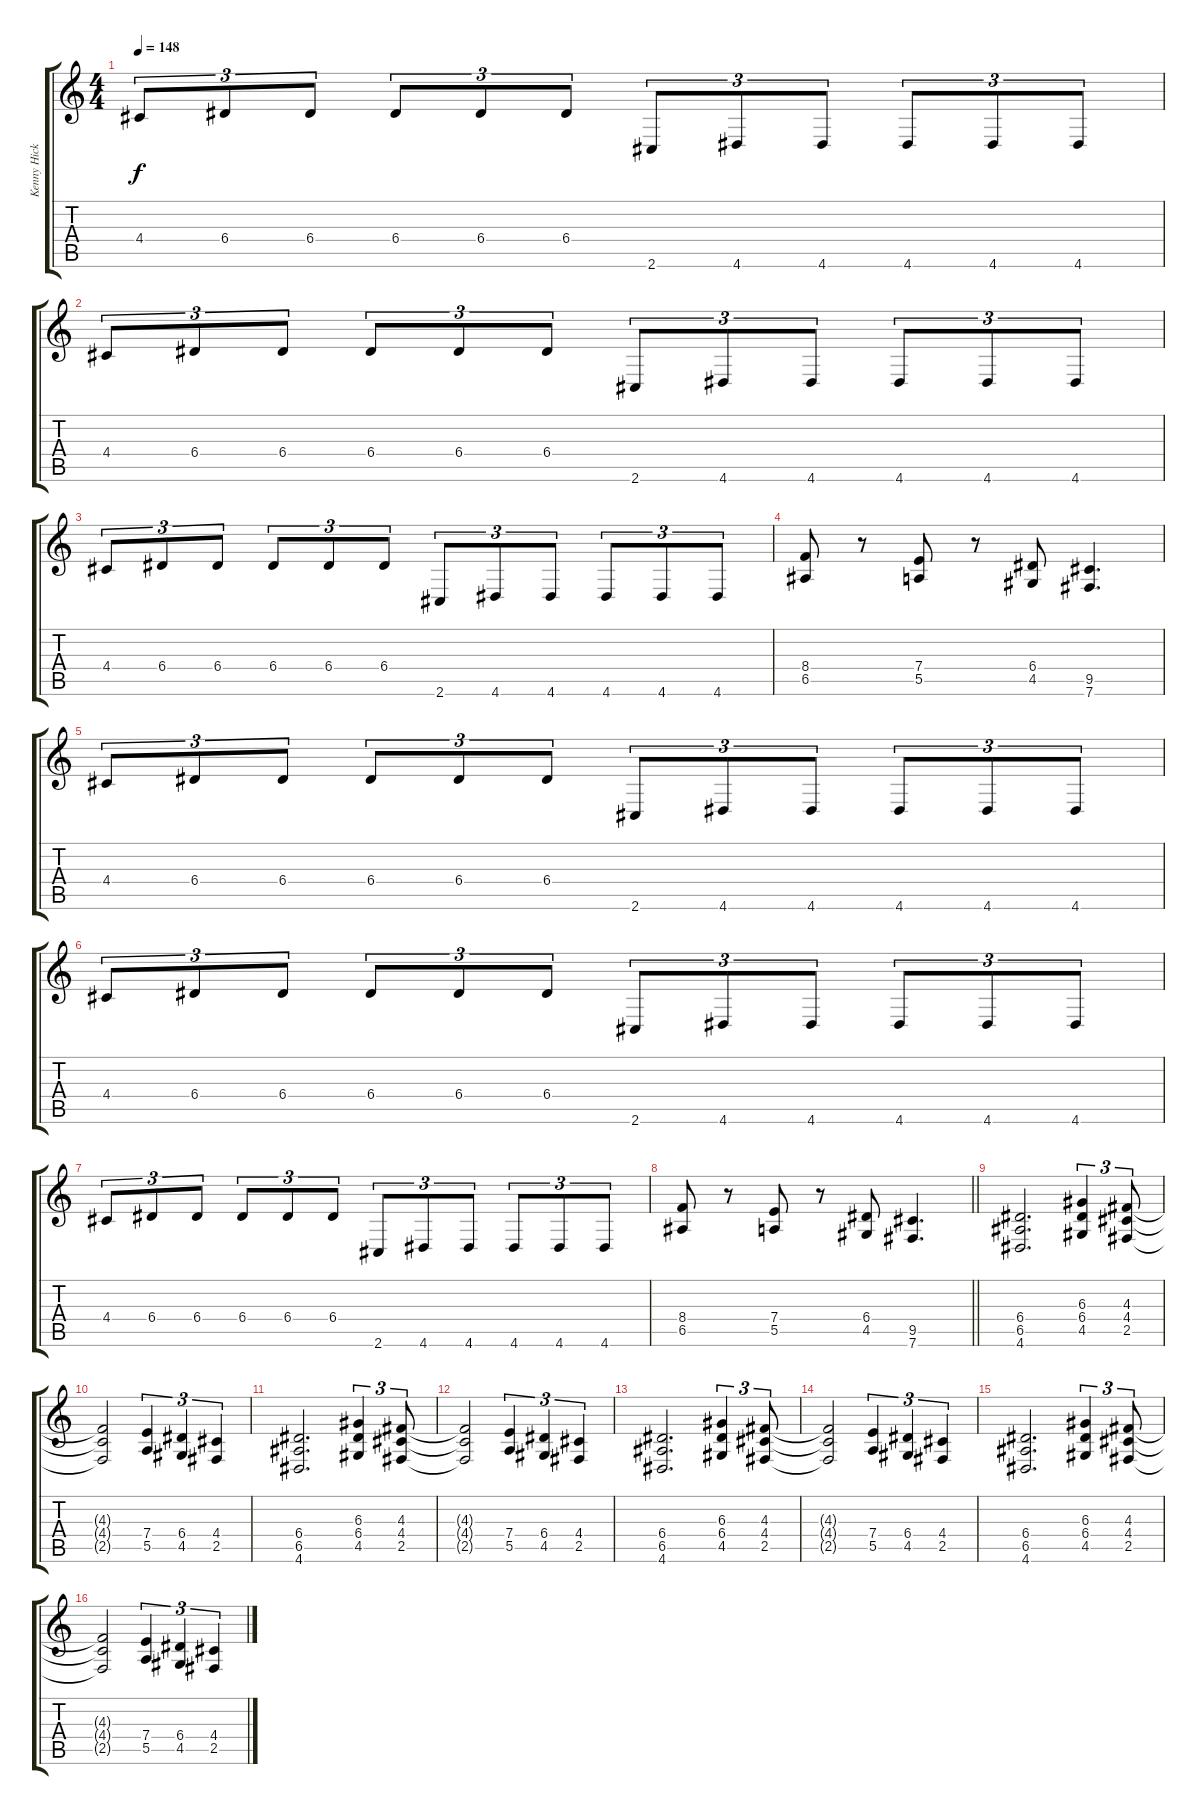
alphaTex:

\track ("Kenny Hickey" "Kenny Hick") {instrument distortionguitar}
\staff {score tabs}
\tuning (B3 Gb3 D3 A2 E2 B1) {hide}
\ts (4 4)
\section ("" "")
\tempo 148
\clef g2
\ks c
4.4.8{tu (3 2) dy f} 6.4.8{tu (3 2)} 6.4.8{tu (3 2)} 6.4.8{tu (3 2)} 6.4.8{tu (3 2)} 6.4.8{tu (3 2)} 2.6.8{tu (3 2)} 4.6.8{tu (3 2)} 4.6.8{tu (3 2)} 4.6.8{tu (3 2)} 4.6.8{tu (3 2)} 4.6.8{tu (3 2)} |
4.4.8{tu (3 2)} 6.4.8{tu (3 2)} 6.4.8{tu (3 2)} 6.4.8{tu (3 2)} 6.4.8{tu (3 2)} 6.4.8{tu (3 2)} 2.6.8{tu (3 2)} 4.6.8{tu (3 2)} 4.6.8{tu (3 2)} 4.6.8{tu (3 2)} 4.6.8{tu (3 2)} 4.6.8{tu (3 2)} |
4.4.8{tu (3 2)} 6.4.8{tu (3 2)} 6.4.8{tu (3 2)} 6.4.8{tu (3 2)} 6.4.8{tu (3 2)} 6.4.8{tu (3 2)} 2.6.8{tu (3 2)} 4.6.8{tu (3 2)} 4.6.8{tu (3 2)} 4.6.8{tu (3 2)} 4.6.8{tu (3 2)} 4.6.8{tu (3 2)} |
(8.4 6.5).8 r.8 (7.4 5.5).8 r.8 (6.4 4.5).8 (9.5 7.6).4{d} |
4.4.8{tu (3 2)} 6.4.8{tu (3 2)} 6.4.8{tu (3 2)} 6.4.8{tu (3 2)} 6.4.8{tu (3 2)} 6.4.8{tu (3 2)} 2.6.8{tu (3 2)} 4.6.8{tu (3 2)} 4.6.8{tu (3 2)} 4.6.8{tu (3 2)} 4.6.8{tu (3 2)} 4.6.8{tu (3 2)} |
4.4.8{tu (3 2)} 6.4.8{tu (3 2)} 6.4.8{tu (3 2)} 6.4.8{tu (3 2)} 6.4.8{tu (3 2)} 6.4.8{tu (3 2)} 2.6.8{tu (3 2)} 4.6.8{tu (3 2)} 4.6.8{tu (3 2)} 4.6.8{tu (3 2)} 4.6.8{tu (3 2)} 4.6.8{tu (3 2)} |
4.4.8{tu (3 2)} 6.4.8{tu (3 2)} 6.4.8{tu (3 2)} 6.4.8{tu (3 2)} 6.4.8{tu (3 2)} 6.4.8{tu (3 2)} 2.6.8{tu (3 2)} 4.6.8{tu (3 2)} 4.6.8{tu (3 2)} 4.6.8{tu (3 2)} 4.6.8{tu (3 2)} 4.6.8{tu (3 2)} |
\barLineRight lightlight
(8.4 6.5).8 r.8 (7.4 5.5).8 r.8 (6.4 4.5).8 (9.5 7.6).4{d} |
\section ("" "")
(6.4 6.5 4.6).2{d} (6.3 6.4 4.5).4{tu (3 2)} (4.3 4.4 2.5).8{tu (3 2)} |
(4.3{t} 4.4{t} 2.5{t}).2 (7.4 5.5).4{tu (3 2)} (6.4 4.5).4{tu (3 2)} (4.4 2.5).4{tu (3 2)} |
(6.4 6.5 4.6).2{d} (6.3 6.4 4.5).4{tu (3 2)} (4.3 4.4 2.5).8{tu (3 2)} |
(4.3{t} 4.4{t} 2.5{t}).2 (7.4 5.5).4{tu (3 2)} (6.4 4.5).4{tu (3 2)} (4.4 2.5).4{tu (3 2)} |
(6.4 6.5 4.6).2{d} (6.3 6.4 4.5).4{tu (3 2)} (4.3 4.4 2.5).8{tu (3 2)} |
(4.3{t} 4.4{t} 2.5{t}).2 (7.4 5.5).4{tu (3 2)} (6.4 4.5).4{tu (3 2)} (4.4 2.5).4{tu (3 2)} |
(6.4 6.5 4.6).2{d} (6.3 6.4 4.5).4{tu (3 2)} (4.3 4.4 2.5).8{tu (3 2)} |
(4.3{t} 4.4{t} 2.5{t}).2 (7.4 5.5).4{tu (3 2)} (6.4 4.5).4{tu (3 2)} (4.4 2.5).4{tu (3 2)}
